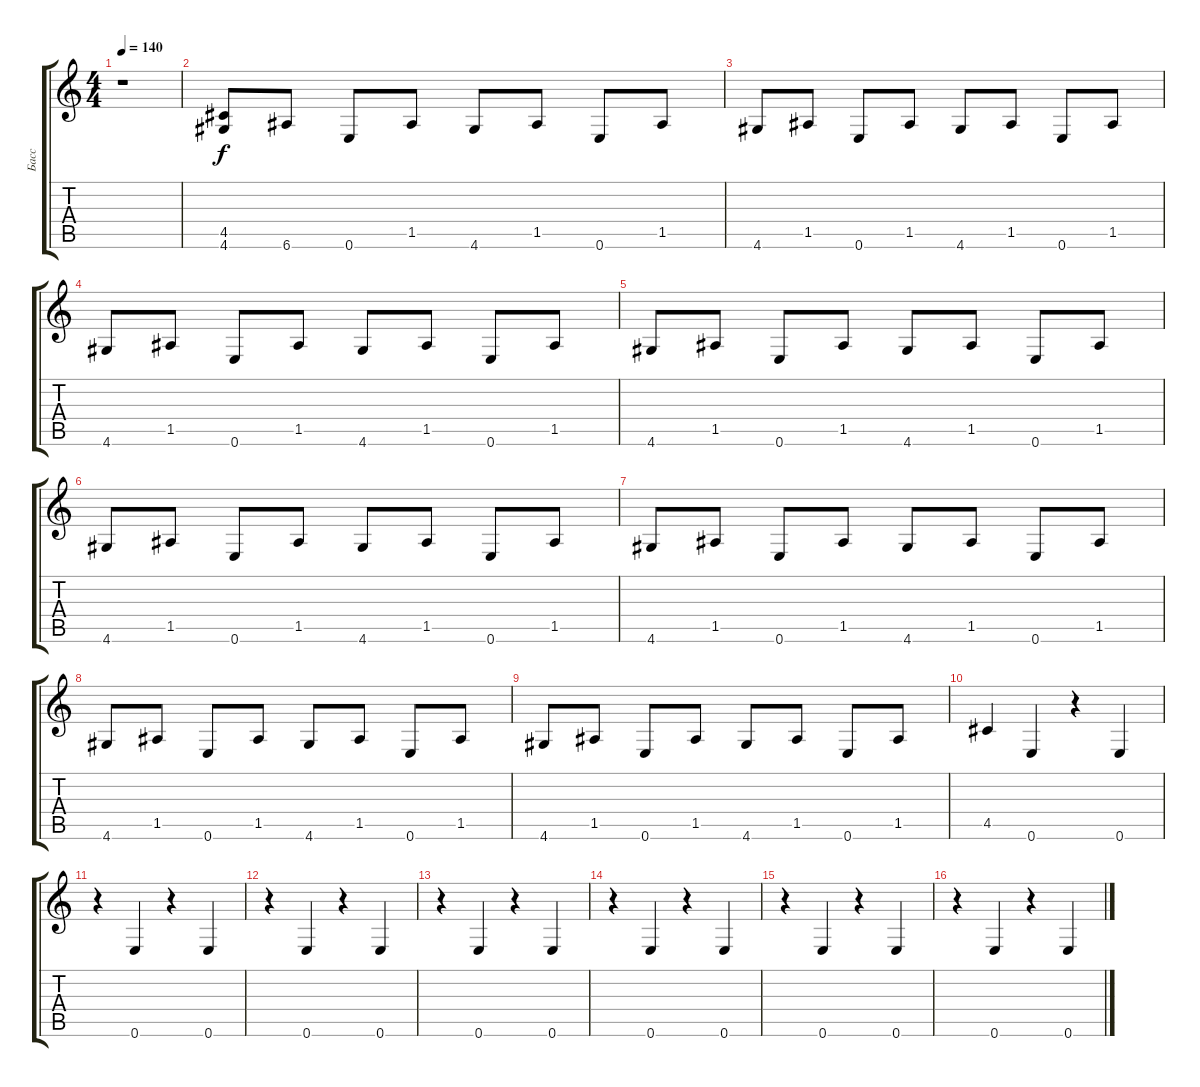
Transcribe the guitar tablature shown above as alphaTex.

\track ("Басс" "Басс") {instrument electricbassfinger}
\staff {score tabs}
\tuning (E4 B3 G3 D3 A2 E2) {hide}
\ts (4 4)
\tempo 140
\clef g2
\ks c
r.1{dy f} |
(4.5 4.6).8 6.6.8 0.6.8 1.5.8 4.6.8 1.5.8 0.6.8 1.5.8 |
4.6.8 1.5.8 0.6.8 1.5.8 4.6.8 1.5.8 0.6.8 1.5.8 |
4.6.8 1.5.8 0.6.8 1.5.8 4.6.8 1.5.8 0.6.8 1.5.8 |
4.6.8 1.5.8 0.6.8 1.5.8 4.6.8 1.5.8 0.6.8 1.5.8 |
4.6.8 1.5.8 0.6.8 1.5.8 4.6.8 1.5.8 0.6.8 1.5.8 |
4.6.8 1.5.8 0.6.8 1.5.8 4.6.8 1.5.8 0.6.8 1.5.8 |
4.6.8 1.5.8 0.6.8 1.5.8 4.6.8 1.5.8 0.6.8 1.5.8 |
4.6.8 1.5.8 0.6.8 1.5.8 4.6.8 1.5.8 0.6.8 1.5.8 |
4.5.4 0.6.4 r.4 0.6.4 |
r.4 0.6.4 r.4 0.6.4 |
r.4 0.6.4 r.4 0.6.4 |
r.4 0.6.4 r.4 0.6.4 |
r.4 0.6.4 r.4 0.6.4 |
r.4 0.6.4 r.4 0.6.4 |
r.4 0.6.4 r.4 0.6.4
